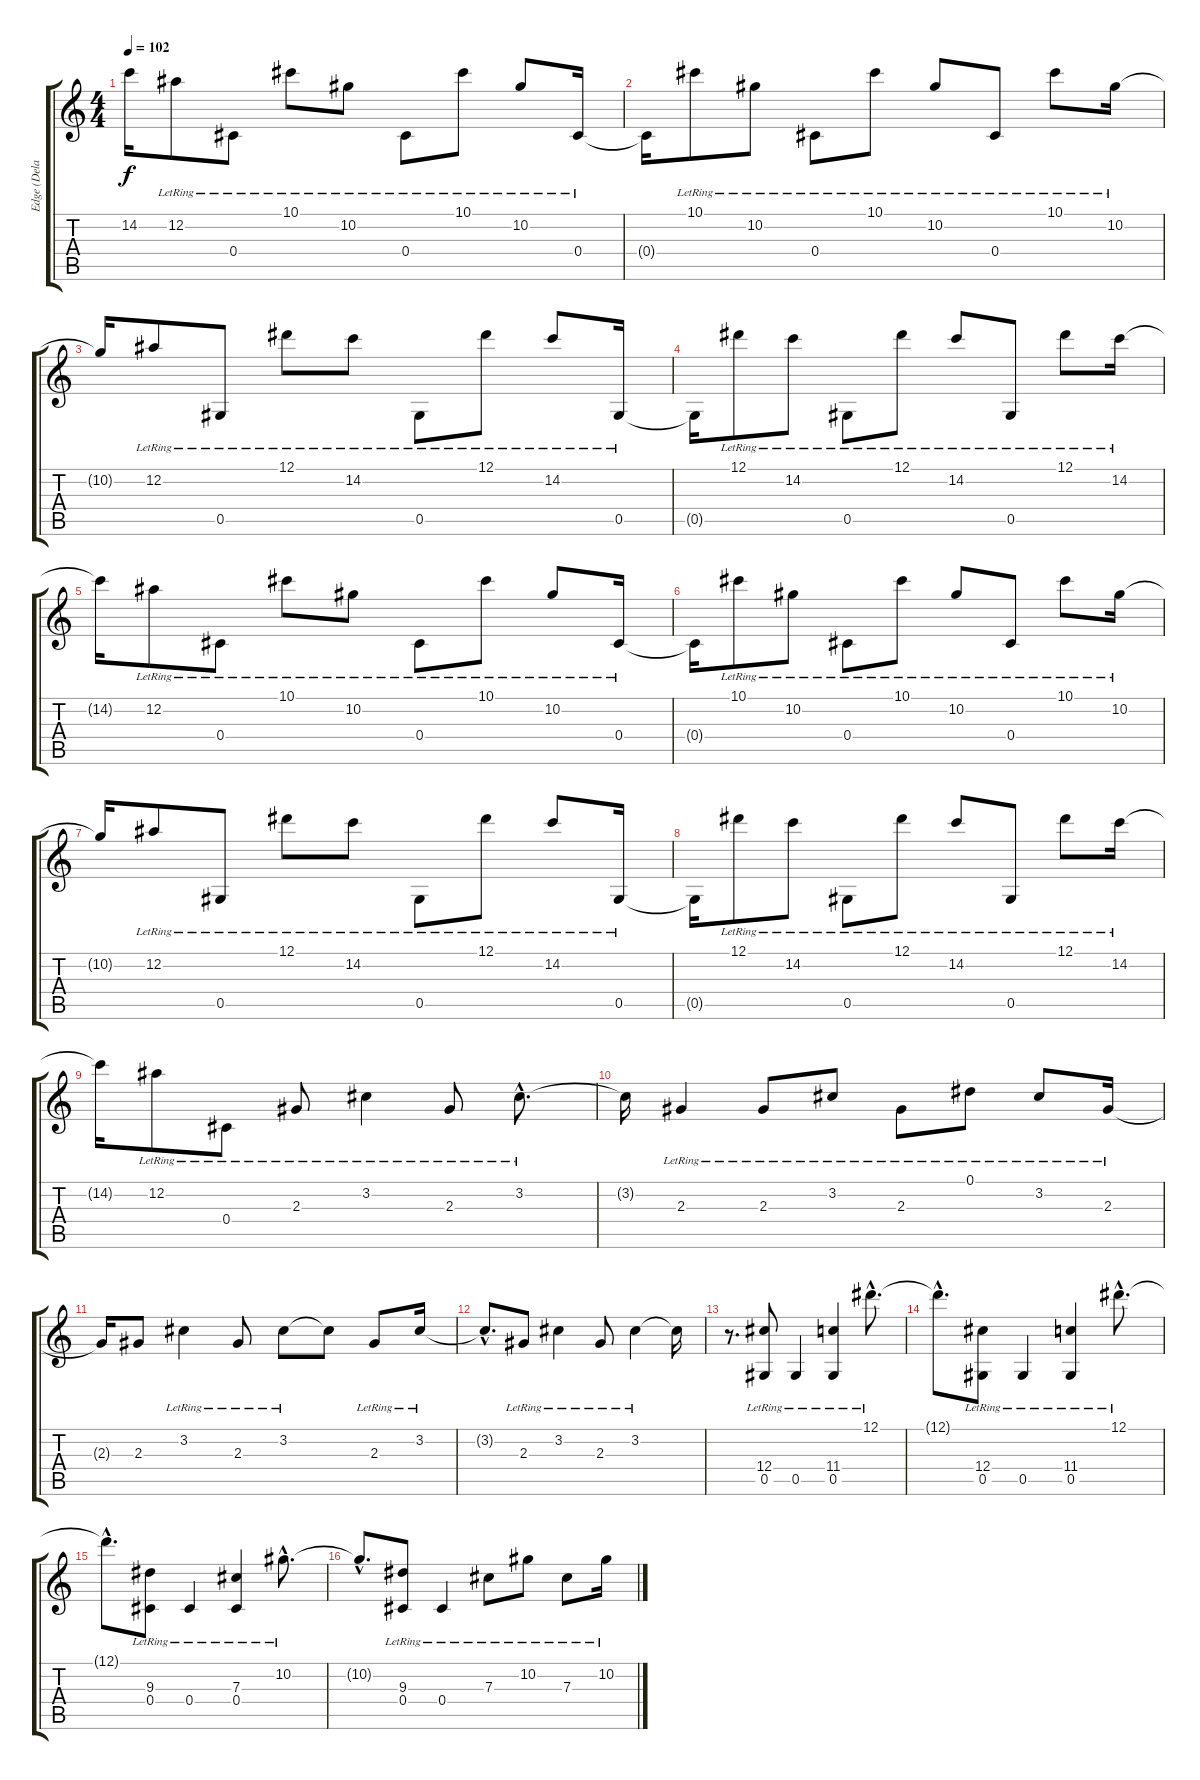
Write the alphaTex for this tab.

\track ("Edge (Delay)" "Edge (Dela") {instrument electricguitarjazz}
\staff {score tabs}
\tuning (Eb4 Bb3 Gb3 Db3 Ab2 Eb2) {hide}
\ts (4 4)
\tempo 102
\clef g2
\ks c
14.2{t}.16{dy f} 12.2{lr}.8 0.4{lr}.8 10.1{lr}.8 10.2{lr}.8 0.4{lr}.8 10.1{lr}.8 10.2{lr}.8 0.4{lr}.16 |
0.4{t}.16 10.1{lr}.8 10.2{lr}.8 0.4{lr}.8 10.1{lr}.8 10.2{lr}.8 0.4{lr}.8 10.1{lr}.8 10.2{lr}.16 |
10.2{t}.16 12.2{lr}.8 0.5{lr}.8 12.1{lr}.8 14.2{lr}.8 0.5{lr}.8 12.1{lr}.8 14.2{lr}.8 0.5{lr}.16 |
0.5{t}.16 12.1{lr}.8 14.2{lr}.8 0.5{lr}.8 12.1{lr}.8 14.2{lr}.8 0.5{lr}.8 12.1{lr}.8 14.2{lr}.16 |
14.2{t}.16 12.2{lr}.8 0.4{lr}.8 10.1{lr}.8 10.2{lr}.8 0.4{lr}.8 10.1{lr}.8 10.2{lr}.8 0.4{lr}.16 |
0.4{t}.16 10.1{lr}.8 10.2{lr}.8 0.4{lr}.8 10.1{lr}.8 10.2{lr}.8 0.4{lr}.8 10.1{lr}.8 10.2{lr}.16 |
10.2{t}.16 12.2{lr}.8 0.5{lr}.8 12.1{lr}.8 14.2{lr}.8 0.5{lr}.8 12.1{lr}.8 14.2{lr}.8 0.5{lr}.16 |
0.5{t}.16 12.1{lr}.8 14.2{lr}.8 0.5{lr}.8 12.1{lr}.8 14.2{lr}.8 0.5{lr}.8 12.1{lr}.8 14.2{lr}.16 |
14.2{t}.16 12.2{lr}.8 0.4{lr}.8 2.3{lr}.8 3.2{lr}.4 2.3{lr}.8 3.2{hac lr}.8{d} |
3.2{t}.16 2.3{lr}.4 2.3{lr}.8 3.2{lr}.8 2.3{lr}.8 0.1{lr}.8 3.2{lr}.8 2.3{lr}.16 |
2.3{t}.16 2.3.8 3.2{lr}.4 2.3{lr}.8 3.2{lr}.8 3.2{t}.8 2.3{lr}.8 3.2{lr}.16 |
3.2{hac t}.8{d} 2.3{lr}.8 3.2{lr}.4 2.3{lr}.8 3.2{lr}.4 3.2{t}.16 |
r.8{d} (12.4{lr} 0.5{lr}).8 0.5{lr}.4 (11.4{lr} 0.5{lr}).4 12.1{hac lr}.8{d} |
12.1{hac t}.8{d} (12.4{lr} 0.5{lr}).8 0.5{lr}.4 (11.4{lr} 0.5{lr}).4 12.1{hac lr}.8{d} |
12.1{hac t}.8{d} (9.3{lr} 0.4{lr}).8 0.4{lr}.4 (7.3{lr} 0.4{lr}).4 10.2{hac lr}.8{d} |
10.2{hac t}.8{d} (9.3{lr} 0.4{lr}).8 0.4{lr}.4 7.3{lr}.8 10.2{lr}.8 7.3{lr}.8 10.2{lr}.16
